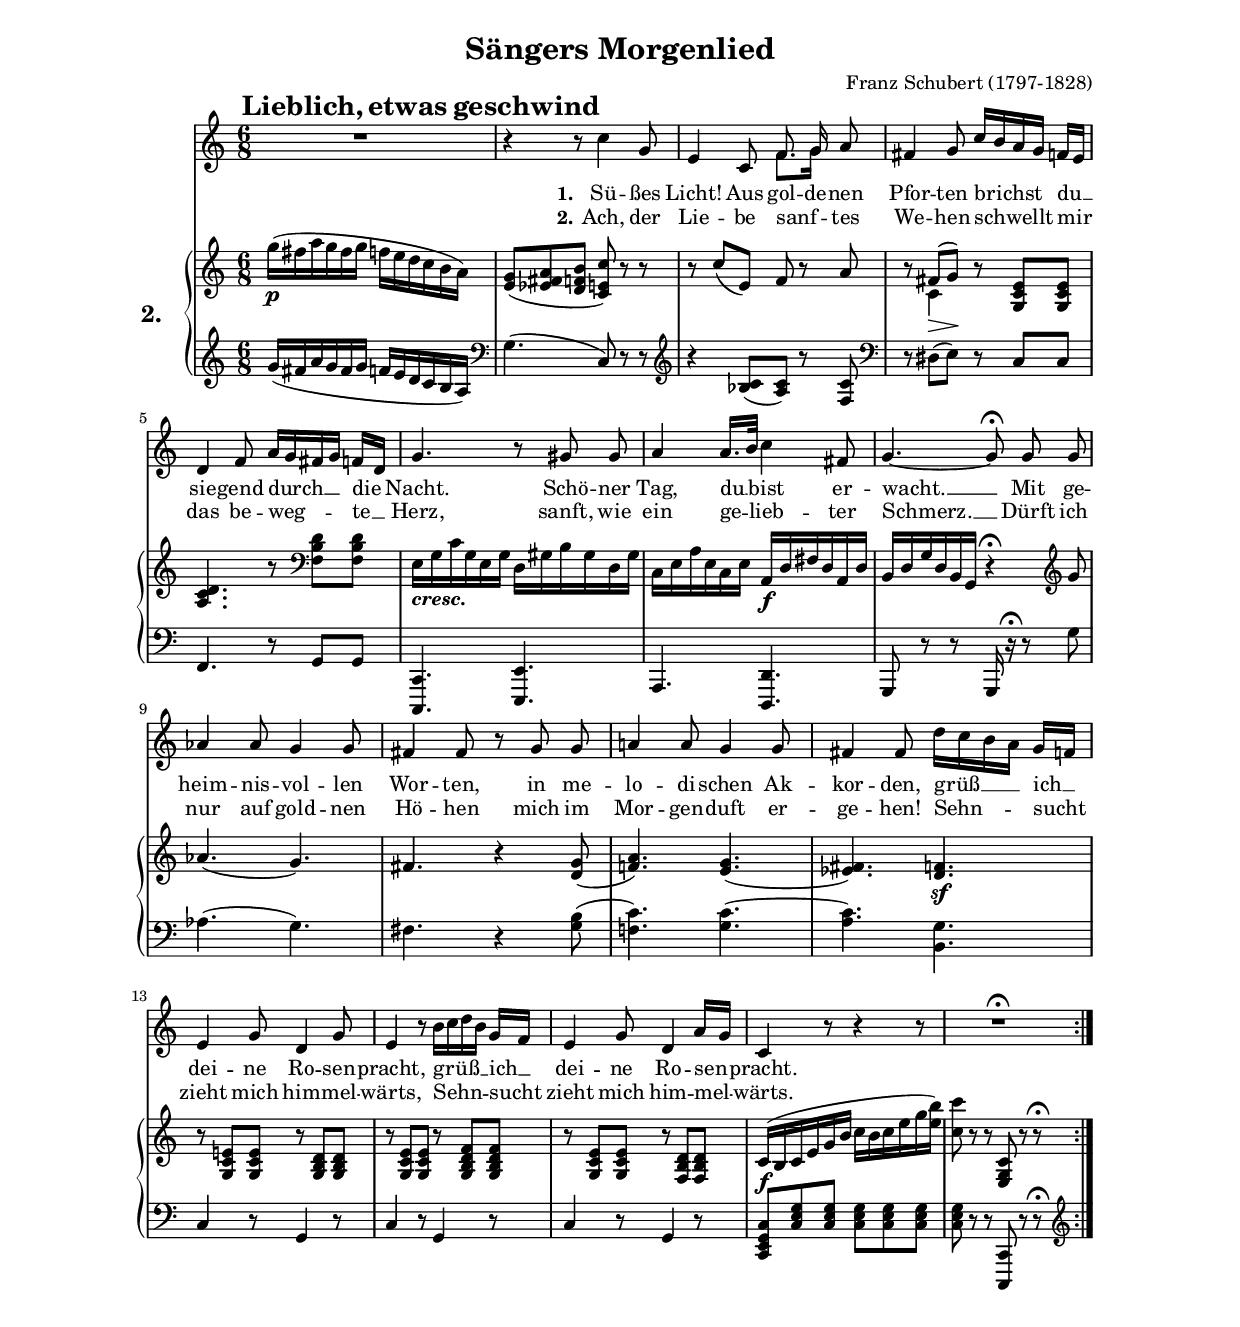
\header {
    title = "Sängers Morgenlied"
    composer = "Franz Schubert (1797-1828)"
    date = "27. Februar 1815"
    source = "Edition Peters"
    editor = "Paul Losse"
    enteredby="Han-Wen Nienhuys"
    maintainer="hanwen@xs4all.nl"

    texidoc = "The source is a rather tightly set Peters in Edition is
    a heavy font. The Peters edition (4622c) was `herausgegeben' by
    Paul Losse, whose name also appears on a 1956 edition of some
    other music. Strictly speaking, his edititorial enhancements will
    not be in the PD - but I am assuming there are no notable ones in
    this small piece.

    The original compresses the entire music onto a single page, in 4
    systems.  Lily does so too if you tune down spacing-increment, but
    chooses line breaks differently.

    Further manual tweaks: the slur in measure 12 has been flattened
manually. The beam in measure 3, left-hand, technically is wrong, but
has been added following the original. The crescendo in measure 4 has
been lowered

"

}

\version "2.4.0"
manuscriptBreak = { \break }



#(set-global-staff-size (/ (* 5.8 72.27) 25.4))

\paper  {
%#(set-global-staff-size (* 5.8 mm))
    linewidth = #(* mm 160)
    indent = 8\mm
    interscoreline = 2.\mm
    betweensystemspace = 15\mm
    raggedbottom = ##t 
    }

modernAccidentals = {
  \set Staff.extraNatural =  ##f
  \set Staff.autoAccidentals =  #'(Staff (same-octave . 1) (any-octave . 0))
  \set Staff.autoCautionaries =  #'()  
}


melody =    \relative c'' \repeat volta 2 \context Voice = "singer" {
    \time 6/8
    \autoBeamOff
    s1*0^\markup { \bold \large\bigger\bigger { \hspace #-3.0 Lieblich, etwas geschwind } }
  R2.
  r4 r8 c4 g8 |
  e4 c8
    <<
	\new Voice { \stemUp f8. g16 }
	{ \stemDown f8.[ g16] } >> \stemNeutral a8 |
  fis4  g8 c16[ b a g] f[ e] |
  d4 f8 a16[ g fis g] f[ d] |
  g4. r8 gis gis |
  a4 a16.[ b32] c4 fis,8 |
  g4.~ g8-\fermata g8 g |
  as4 as8 g4 g8 |
  fis4 fis8 r8 g g  |
  a!4 a8 g4 g8 |
  fis4 fis8 d'16[ c b a] g[ f] |
  e4 g8 d4 g8 e4 r8 b'16[ c d b] g[ f] |
  e4 g8 d4 a'16[ g] |
  c,4 r8 r4 r8 |

    % TODO : make \fermata work. 
  R2.^\fermataMarkup 
}


ignoreMelisma =	\set ignoreMelismata = ##t
ignoreMelismaOff = \unset ignoreMelismata 


firstVerse = \lyricmode {
    \set stanza = "1."
    
    Sü -- ßes Licht! Aus
    \ignoreMelisma
    gol --
    \ignoreMelismaOff

    de -- nen  Pfor -- ten brichst du __ \manuscriptBreak | 
    sie -- gend durch __ die Nacht. Schö -- ner Tag, du __ bist er -- wacht. __ Mit ge -- |
    \manuscriptBreak
    heim -- nis -- vol -- len Wor -- ten, in me -- lo -- di -- schen Ak -- kor -- den, grüß __ ich __ \manuscriptBreak |
    dei -- ne Ro -- sen -- pracht, grüß __ ich __ dei -- ne Ro -- sen -- pracht. 
    }

secondVerse = \lyricmode {
    \set stanza = "2."
    Ach, der Lie -- be sanf
    -- tes We -- hen schwellt mir |
    das be -- weg -- te __ Herz, sanft, wie ein ge -- lieb -- ter Schmerz. __ Dürft ich | 
    nur auf gold -- nen Hö -- hen mich im Mor -- gen -- duft er -- ge -- hen! Sehn -- sucht |
    zieht mich him -- mel -- wärts, Sehn -- sucht zieht mich him -- mel -- wärts.
    }

pianoRH =  \relative c''' \repeat volta 2 {
    #(set-accidental-style 'modern)
    g16(_\p fis a g fis g f e d c b a ) | 
    <g e>8( <es fis a> <d f b> <c e c'>) r8 r | 
    r8 c'( e,) f r a |
    \once \override DynamicLineSpanner   #'padding =#3
    r8 << { s8 s8 }  << { fis(\> g)\!
			    } \\ { c,4 } >> >> r8 <e c g> <e c g> |
    <d c a>4. r8 \clef bass  <d b f> <d b f> |
    e,16_" "_\markup { \bold\italic cresc. } g c g e g d gis b gis d gis |
    c, e a e c e a,-\f d fis d a d |
    b d g  d b g r4\fermata \clef treble g''8 |
    as4.( g 4.) | fis4. r4 <d g>8 ( |
    <f a>4.) <e g>4.( <es fis> ) <d f>\sf |
    r8 <e c g> <e c g> r <d b g > <d b g> |
    r <e c g> <e c g> r <f d b g> <f d b g> |
    r <e c g> <e c g> r <d b f> <d b f> |
    c16(_\f b c e g b c b c e g <e b'>) |
    <c c'>8 r r <c, g e>8 r r\fermata |  
}

pianoLH =  \relative c'' \repeat volta 2 {
    #(set-accidental-style 'modern)
    g16( fis a g fis g f e d c b a) | 
    \clef bass g4.( c,8) r r
    \clef treble r4 <bes' c>8([ <a c>)] r <f c'> |
    \clef bass r8 dis( e) r c c |
    f,4. r8 g g |
    <c, c,>4. <e e,>4. |
    a,4. <d d,>4. |
    g,8 r r g16 r16\fermata r8 g''8 |
    as4.( g ) |
    fis r4 <g b>8( |
    <f c'>4.)

    \once \override Slur  #'height-limit = #1.0

    <g c>4.( | <a c>4.) <g b,> |
    c,4 r8 g4 r8 |
    c4 r8 g4 r8 |
    c4 r8 g4 r8 |
    <c g e c>8 <c e g> <c e g>     <c e g> <c e g> <c e g> |
    <c e g> r r <c, c,>8 r r\fermata \clef treble
    }

\book {
    \score {
	<< \time 6/8
	   \new Staff <<
	       \context Staff #(set-accidental-style 'modern)
	       \melody >>
	   \lyricsto "singer" \new Lyrics \firstVerse
	   \lyricsto "singer" \new Lyrics \secondVerse
	   \new PianoStaff << 
	       \set PianoStaff.instrument = \markup {
		   \bold
		   \bigger\bigger\bigger\bigger \huge "2.  " }
	       \new Staff \pianoRH
	       \new Staff \pianoLH
	   >> 
       >>

	\layout {
	    \context {
		\Lyrics
		minimumVerticalExtent = #'(-0.5 . 2.5)
	    }
	    \context {
		\Score
		\override Beam #'thickness = #0.55
		\override SpacingSpanner #'spacing-increment = #1.0
		\override Slur #'height-limit = #1.5
	    }
	    \context {
		\PianoStaff
		\override VerticalAlignment #'forced-distance = #10
	    }
	    inputencoding = "latin1"
	}
	\midi {
	    \tempo 4 = 70
	}
    }
}

